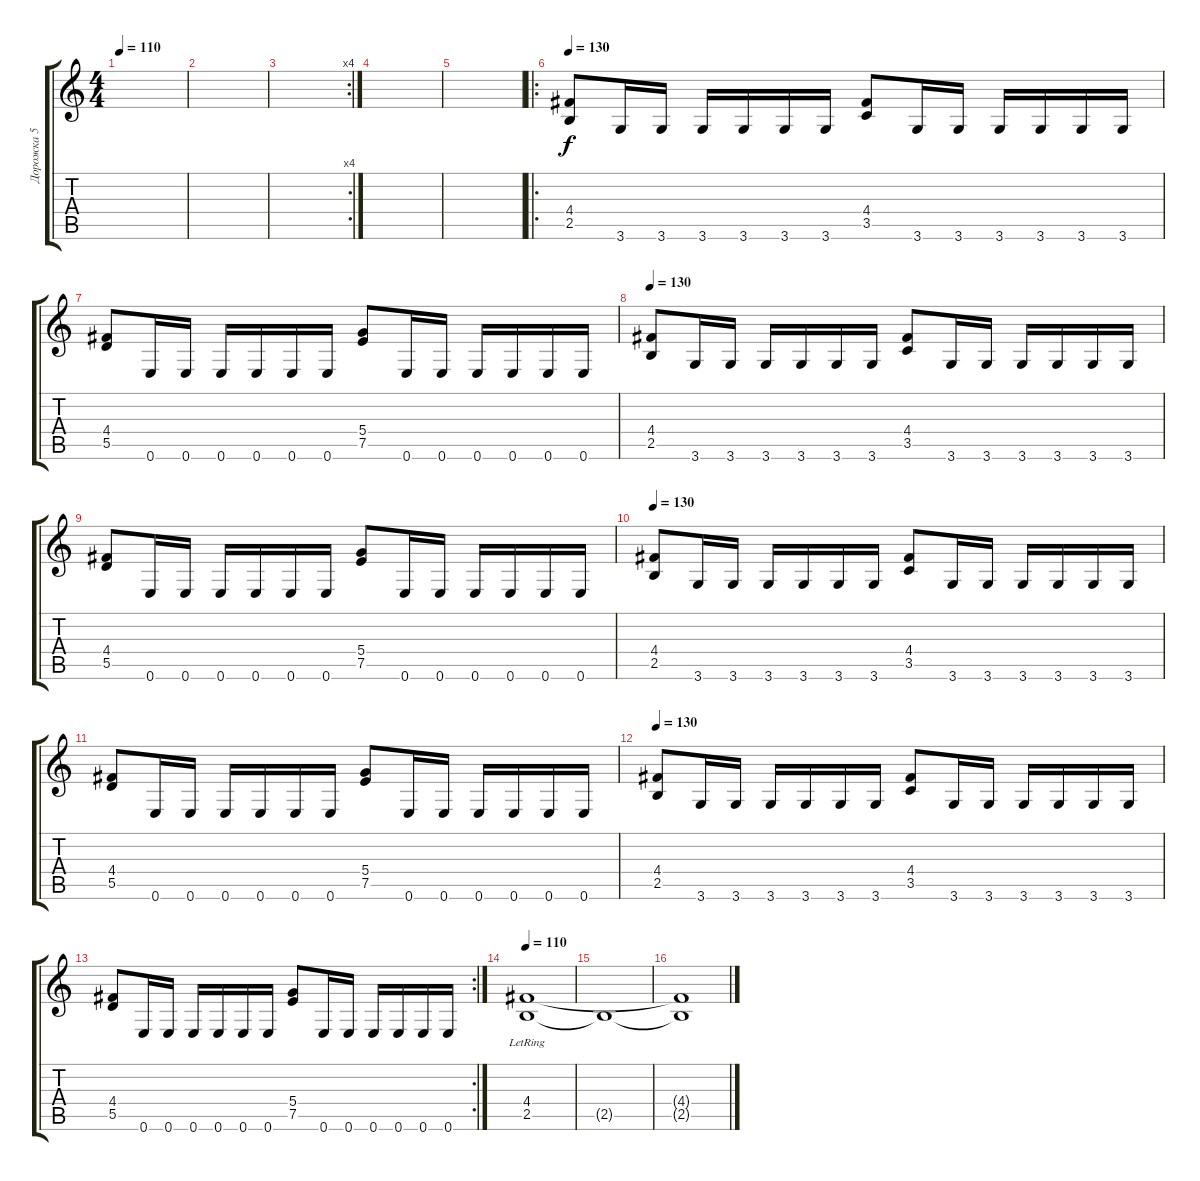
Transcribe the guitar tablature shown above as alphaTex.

\track ("Дорожка 5" "Дорожка 5") {instrument distortionguitar}
\staff {score tabs}
\tuning (E4 B3 G3 D3 A2 E2) {hide}
\ts (4 4)
\tempo 110
\clef g2
\ks c
|
|
\rc 4
|
|
|
\ro
\tempo 130
(4.4 2.5).8 3.6.16 3.6.16 3.6.16 3.6.16 3.6.16 3.6.16 (4.4 3.5).8 3.6.16 3.6.16 3.6.16 3.6.16 3.6.16 3.6.16 |
(4.4 5.5).8 0.6.16 0.6.16 0.6.16 0.6.16 0.6.16 0.6.16 (5.4 7.5).8 0.6.16 0.6.16 0.6.16 0.6.16 0.6.16 0.6.16 |
\tempo 130
(4.4 2.5).8 3.6.16 3.6.16 3.6.16 3.6.16 3.6.16 3.6.16 (4.4 3.5).8 3.6.16 3.6.16 3.6.16 3.6.16 3.6.16 3.6.16 |
(4.4 5.5).8 0.6.16 0.6.16 0.6.16 0.6.16 0.6.16 0.6.16 (5.4 7.5).8 0.6.16 0.6.16 0.6.16 0.6.16 0.6.16 0.6.16 |
\tempo 130
(4.4 2.5).8 3.6.16 3.6.16 3.6.16 3.6.16 3.6.16 3.6.16 (4.4 3.5).8 3.6.16 3.6.16 3.6.16 3.6.16 3.6.16 3.6.16 |
(4.4 5.5).8 0.6.16 0.6.16 0.6.16 0.6.16 0.6.16 0.6.16 (5.4 7.5).8 0.6.16 0.6.16 0.6.16 0.6.16 0.6.16 0.6.16 |
\tempo 130
(4.4 2.5).8 3.6.16 3.6.16 3.6.16 3.6.16 3.6.16 3.6.16 (4.4 3.5).8 3.6.16 3.6.16 3.6.16 3.6.16 3.6.16 3.6.16 |
\rc 2
(4.4 5.5).8 0.6.16 0.6.16 0.6.16 0.6.16 0.6.16 0.6.16 (5.4 7.5).8 0.6.16 0.6.16 0.6.16 0.6.16 0.6.16 0.6.16 |
\tempo 110
(4.4 2.5{lr}).1{volume 2} |
2.5{t}.1 |
(4.4{t} 2.5{t}).1
